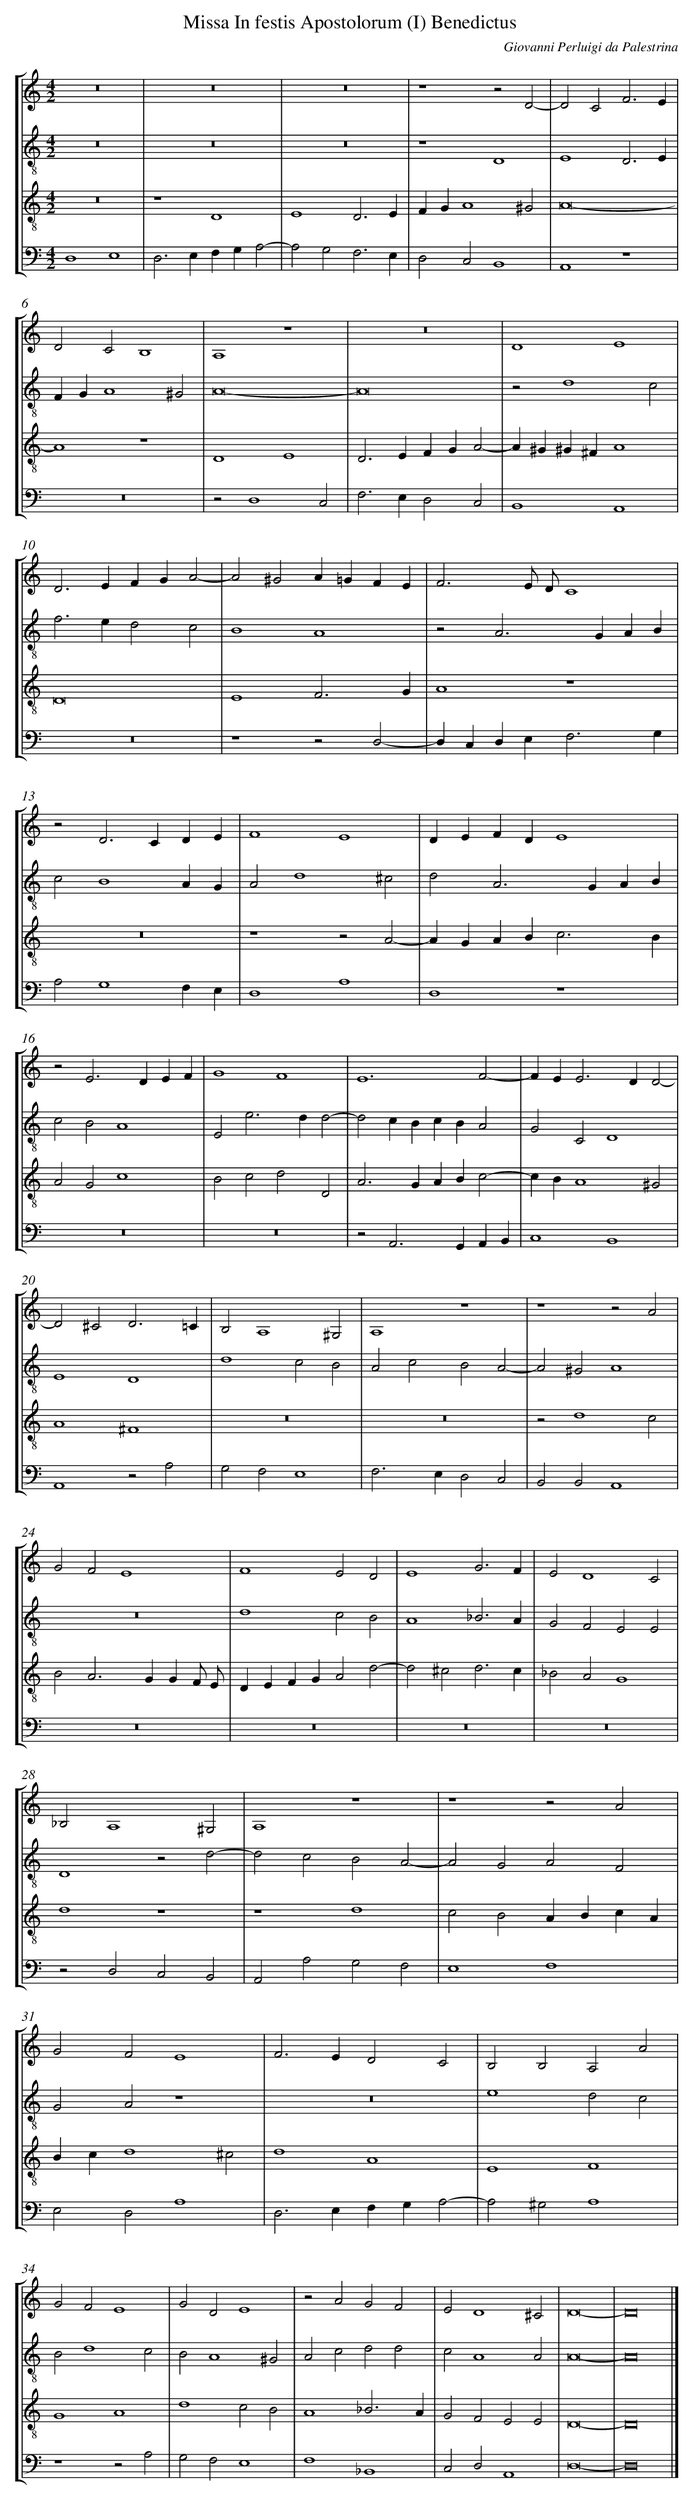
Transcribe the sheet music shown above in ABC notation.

X:1
T: Missa In festis Apostolorum (I) Benedictus
C: Giovanni Perluigi da Palestrina
L: 1/4
M: 4/2
%%staves [1 2 3 4]
V: 1 clef=treble
V: 2 clef=treble-8
V: 3 clef=treble-8
V: 4 clef=bass
K: C
[V:1] z8 |
[V:2] z8 |
[V:3] z8 |
[V:4] D,4E,4 |
[V:1] z8 |
[V:2] z8 |
[V:3] z4D4 |
[V:4] D,2>E,2F,G,A,2- |
[V:1] z8 |
[V:2] z8 |
[V:3] E4D3E |
[V:4] A,2G,2F,3E, |
[V:1] z4z2D2- |
[V:2] z4D4 |
[V:3] FGA4^G2 |
[V:4] D,2C,2B,,4 |
[V:1] D2C2F3E |
[V:2] E4D3E |
[V:3] A8- |
[V:4] A,,4z4 |
[V:1] D2C2B,4 |
[V:2] FGA4^G2 |
[V:3] A4z4 |
[V:4] z8 |
[V:1] A,4z4 |
[V:2] A8- |
[V:3] D4E4 |
[V:4] z2D,4C,2 |
[V:1] z8 |
[V:2] A8 |
[V:3] D2>E2FGA2- |
[V:4] F,2>E,2D,2C,2 |
[V:1] D4E4 |
[V:2] z2d4c2 |
[V:3] A^G^G^FA4 |
[V:4] B,,4A,,4 |
[V:1] D2>E2FGA2- |
[V:2] f2>e2d2c2 |
[V:3] D8 |
[V:4] z8 |
[V:1] A2^G2A=GFE |
[V:2] B4A4 |
[V:3] E4F3G |
[V:4] z4z2D,2- |
[V:1] F3E/ D/C4 |
[V:2] z2A2>G2AB |
[V:3] A4z4 |
[V:4] D,C,D,E,2<F,2G, |
[V:1] z2D2>C2DE |
[V:2] c2B4AG |
[V:3] z8 |
[V:4] A,2G,4F,E, |
[V:1] F4E4 |
[V:2] A2d4^c2 |
[V:3] z4z2A2- |
[V:4] D,4A,4 |
[V:1] DEFDE4 |
[V:2] d2A2>G2AB |
[V:3] AGAB2<c2B |
[V:4] D,4z4 |
[V:1] z2E2>D2EF |
[V:2] c2B2A4 |
[V:3] A2G2c4 |
[V:4] z8 |
[V:1] G4F4 |
[V:2] E2e2>d2d2- |
[V:3] B2c2d2D2 |
[V:4] z8 |
[V:1] E6F2- |
[V:2] d2cBcBA2 |
[V:3] A2>G2ABc2- |
[V:4] z2A,,2>G,,2A,,B,, |
[V:1] FE2<E2DD2- |
[V:2] G2C2D4 |
[V:3] cBA4^G2 |
[V:4] C,4B,,4 |
[V:1] D2^C2D3=C |
[V:2] E4D4 |
[V:3] A4^F4 |
[V:4] A,,4z2A,2 |
[V:1] B,2A,4^G,2 |
[V:2] d4c2B2 |
[V:3] z8 |
[V:4] G,2F,2E,4 |
[V:1] A,4z4 |
[V:2] A2c2B2A2- |
[V:3] z8 |
[V:4] F,2>E,2D,2C,2 |
[V:1] z4z2A2 |
[V:2] A2^G2A4 |
[V:3] z2d4c2 |
[V:4] B,,2B,,2A,,4 |
[V:1] G2F2E4 |
[V:2] z8 |
[V:3] B2A2>G2GF/ E/ |
[V:4] z8 |
[V:1] F4E2D2 |
[V:2] d4c2B2 |
[V:3] DEFGA2d2- |
[V:4] z8 |
[V:1] E4G3F |
[V:2] A4_B3A |
[V:3] d2^c2d3c |
[V:4] z8 |
[V:1] E2D4C2 |
[V:2] G2F2E2E2 |
[V:3] _B2A2G4 |
[V:4] z8 |
[V:1] _B,2A,4^G,2 |
[V:2] D4z2d2- |
[V:3] d4z4 |
[V:4] z2D,2C,2B,,2 |
[V:1] A,4z4 |
[V:2] d2c2B2A2- |
[V:3] z4d4 |
[V:4] A,,2A,2G,2F,2 |
[V:1] z4z2A2 |
[V:2] A2G2A2F2 |
[V:3] c2B2ABcA |
[V:4] E,4F,4 |
[V:1] G2F2E4 |
[V:2] G2A2z4 |
[V:3] Bcd4^c2 |
[V:4] E,2D,2A,4 |
[V:1] F2>E2D2C2 |
[V:2] z8 |
[V:3] d4A4 |
[V:4] D,2>E,2F,G,A,2- |
[V:1] B,2B,2A,2A2 |
[V:2] e4d2c2 |
[V:3] E4F4 |
[V:4] A,2^G,2A,4 |
[V:1] G2F2E4 |
[V:2] B2d4c2 |
[V:3] G4A4 |
[V:4] z4z2A,2 |
[V:1] G2D2E4 |
[V:2] B2A4^G2 |
[V:3] d4c2B2 |
[V:4] G,2F,2E,4 |
[V:1] z2A2G2F2 |
[V:2] A2c2d2d2 |
[V:3] A4_B3A |
[V:4] F,4_B,,4 |
[V:1] E2D4^C2 |
[V:2] c2A4A2 |
[V:3] G2F2E2E2 |
[V:4] C,2D,2A,,4 |
[V:1] D8- |
[V:2] A8- |
[V:3] D8- |
[V:4] D,8- |
[V:1] D8 |]
[V:2] A8 |]
[V:3] D8 |]
[V:4] D,8 |]
